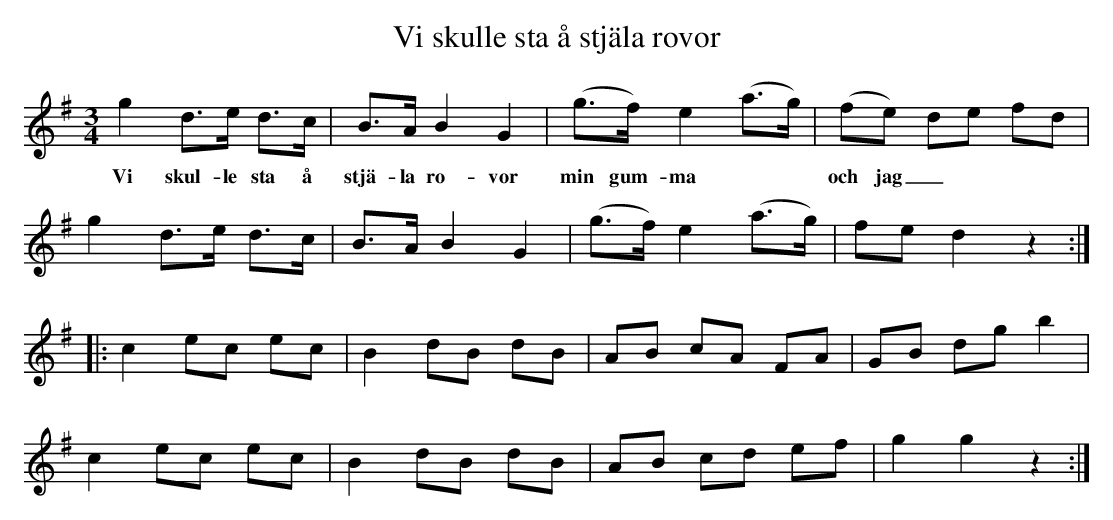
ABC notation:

X:1
T:Vi skulle sta å stjäla rovor
M:3/4
L:1/8
K:G
g2 d>e d>c | B>A B2 G2 | (g>f) e2 (a>g) | (fe) de fd |
w: Vi skul-le sta å | stjä-la ro-vor min~ gum-ma~ | och~ jag _
g2 d>e d>c | B>A B2 G2 | (g>f) e2 (a>g) | fe d2 z2 ::
c2 ec ec | B2 dB dB | AB cA FA | GB dg b2 |
c2 ec ec | B2 dB dB | AB cd ef | g2 g2 z2 :|
